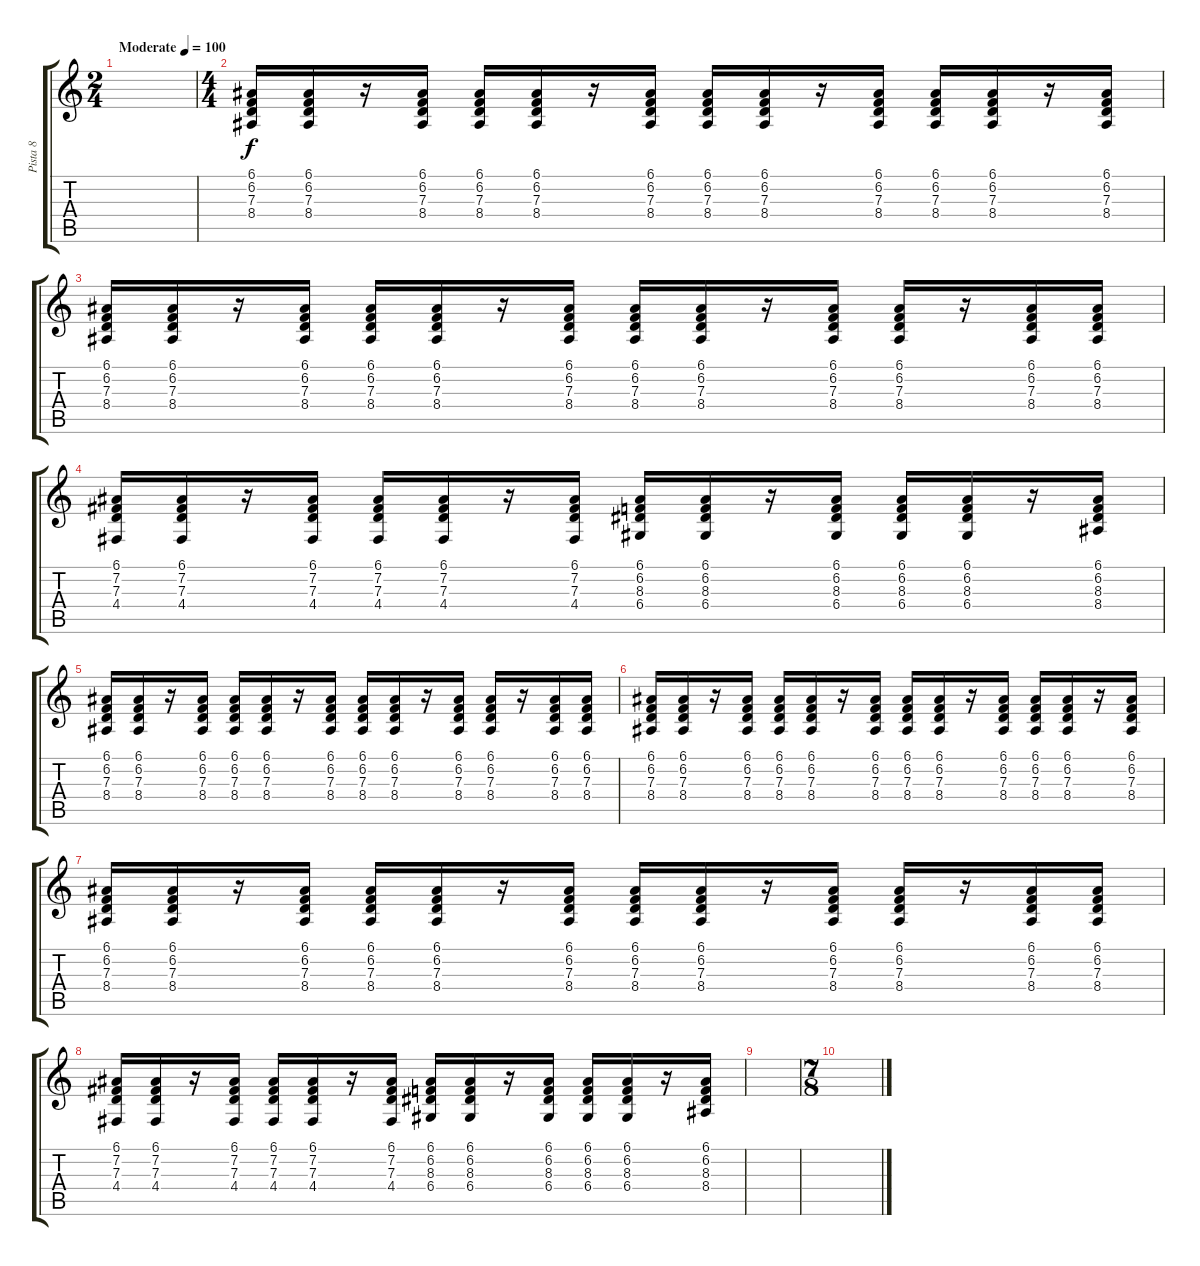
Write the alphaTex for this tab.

\track ("Pista 8" "Pista 8") {instrument stringensemble1}
\staff {score tabs}
\tuning (E4 B3 G3 D3 A2 E2) {hide}
\ts (2 4)
\tempo (100 "Moderate")
\clef g2
\ks c
|
\ts (4 4)
(6.1 6.2 7.3 8.4).16 (6.1 6.2 7.3 8.4).16 r.16 (6.1 6.2 7.3 8.4).16 (6.1 6.2 7.3 8.4).16 (6.1 6.2 7.3 8.4).16 r.16 (6.1 6.2 7.3 8.4).16 (6.1 6.2 7.3 8.4).16 (6.1 6.2 7.3 8.4).16 r.16 (6.1 6.2 7.3 8.4).16 (6.1 6.2 7.3 8.4).16 (6.1 6.2 7.3 8.4).16 r.16 (6.1 6.2 7.3 8.4).16 |
(6.1 6.2 7.3 8.4).16 (6.1 6.2 7.3 8.4).16 r.16 (6.1 6.2 7.3 8.4).16 (6.1 6.2 7.3 8.4).16 (6.1 6.2 7.3 8.4).16 r.16 (6.1 6.2 7.3 8.4).16 (6.1 6.2 7.3 8.4).16 (6.1 6.2 7.3 8.4).16 r.16 (6.1 6.2 7.3 8.4).16 (6.1 6.2 7.3 8.4).16 r.16 (6.1 6.2 7.3 8.4).16 (6.1 6.2 7.3 8.4).16 |
(6.1 7.2 7.3 4.4).16 (6.1 7.2 7.3 4.4).16 r.16 (6.1 7.2 7.3 4.4).16 (6.1 7.2 7.3 4.4).16 (6.1 7.2 7.3 4.4).16 r.16 (6.1 7.2 7.3 4.4).16 (6.1 6.2 8.3 6.4).16 (6.1 6.2 8.3 6.4).16 r.16 (6.1 6.2 8.3 6.4).16 (6.1 6.2 8.3 6.4).16 (6.1 6.2 8.3 6.4).16 r.16 (6.1 6.2 8.3 8.4).16 |
(6.1 6.2 7.3 8.4).16 (6.1 6.2 7.3 8.4).16 r.16 (6.1 6.2 7.3 8.4).16 (6.1 6.2 7.3 8.4).16 (6.1 6.2 7.3 8.4).16 r.16 (6.1 6.2 7.3 8.4).16 (6.1 6.2 7.3 8.4).16 (6.1 6.2 7.3 8.4).16 r.16 (6.1 6.2 7.3 8.4).16 (6.1 6.2 7.3 8.4).16 r.16 (6.1 6.2 7.3 8.4).16 (6.1 6.2 7.3 8.4).16 |
(6.1 6.2 7.3 8.4).16 (6.1 6.2 7.3 8.4).16 r.16 (6.1 6.2 7.3 8.4).16 (6.1 6.2 7.3 8.4).16 (6.1 6.2 7.3 8.4).16 r.16 (6.1 6.2 7.3 8.4).16 (6.1 6.2 7.3 8.4).16 (6.1 6.2 7.3 8.4).16 r.16 (6.1 6.2 7.3 8.4).16 (6.1 6.2 7.3 8.4).16 (6.1 6.2 7.3 8.4).16 r.16 (6.1 6.2 7.3 8.4).16 |
(6.1 6.2 7.3 8.4).16 (6.1 6.2 7.3 8.4).16 r.16 (6.1 6.2 7.3 8.4).16 (6.1 6.2 7.3 8.4).16 (6.1 6.2 7.3 8.4).16 r.16 (6.1 6.2 7.3 8.4).16 (6.1 6.2 7.3 8.4).16 (6.1 6.2 7.3 8.4).16 r.16 (6.1 6.2 7.3 8.4).16 (6.1 6.2 7.3 8.4).16 r.16 (6.1 6.2 7.3 8.4).16 (6.1 6.2 7.3 8.4).16 |
(6.1 7.2 7.3 4.4).16 (6.1 7.2 7.3 4.4).16 r.16 (6.1 7.2 7.3 4.4).16 (6.1 7.2 7.3 4.4).16 (6.1 7.2 7.3 4.4).16 r.16 (6.1 7.2 7.3 4.4).16 (6.1 6.2 8.3 6.4).16 (6.1 6.2 8.3 6.4).16 r.16 (6.1 6.2 8.3 6.4).16 (6.1 6.2 8.3 6.4).16 (6.1 6.2 8.3 6.4).16 r.16 (6.1 6.2 8.3 8.4).16 |
|
\ts (7 8)
